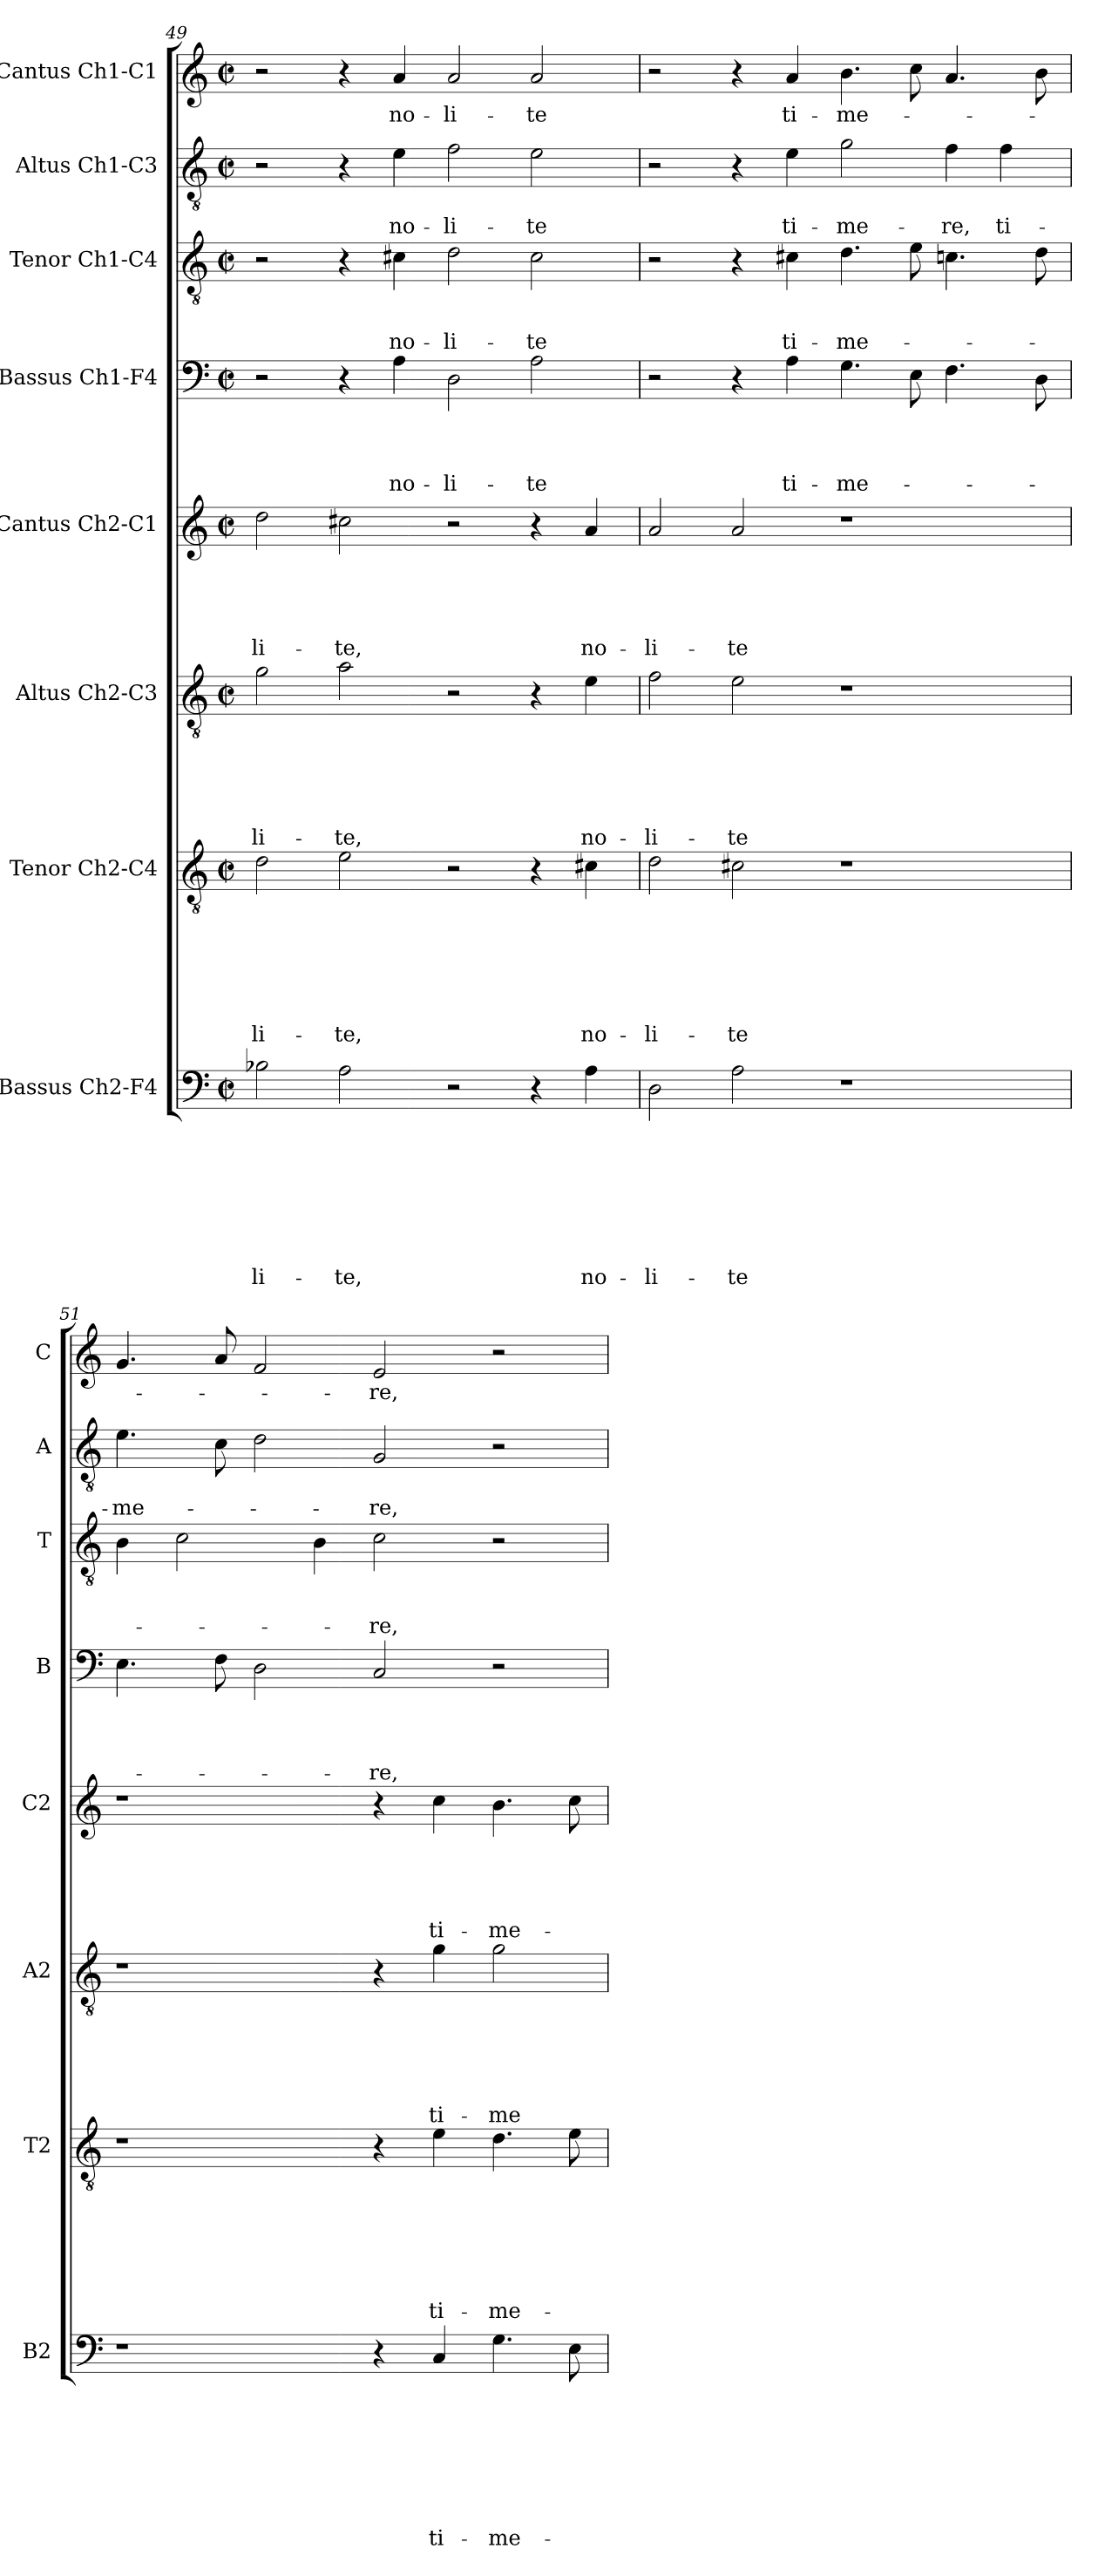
**kern	**text	**text	**text	**text	**text	**text	**text	**text	**kern	**text	**text	**text	**text	**text	**text	**text	**kern	**text	**text	**text	**text	**text	**text	**kern	**text	**text	**text	**text	**text	**kern	**text	**text	**text	**text	**kern	**text	**text	**text	**kern	**text	**text	**kern	**text
*part8	*part8	*part8	*part8	*part8	*part8	*part8	*part8	*part8	*part7	*part7	*part7	*part7	*part7	*part7	*part7	*part7	*part6	*part6	*part6	*part6	*part6	*part6	*part6	*part5	*part5	*part5	*part5	*part5	*part5	*part4	*part4	*part4	*part4	*part4	*part3	*part3	*part3	*part3	*part2	*part2	*part2	*part1	*part1
*staff8	*staff8	*staff8	*staff8	*staff8	*staff8	*staff8	*staff8	*staff8	*staff7	*staff7	*staff7	*staff7	*staff7	*staff7	*staff7	*staff7	*staff6	*staff6	*staff6	*staff6	*staff6	*staff6	*staff6	*staff5	*staff5	*staff5	*staff5	*staff5	*staff5	*staff4	*staff4	*staff4	*staff4	*staff4	*staff3	*staff3	*staff3	*staff3	*staff2	*staff2	*staff2	*staff1	*staff1
*I"Bassus Ch2-F4	*	*	*	*	*	*	*	*	*I"Tenor Ch2-C4	*	*	*	*	*	*	*	*I"Altus Ch2-C3	*	*	*	*	*	*	*I"Cantus Ch2-C1	*	*	*	*	*	*I"Bassus Ch1-F4	*	*	*	*	*I"Tenor Ch1-C4	*	*	*	*I"Altus Ch1-C3	*	*	*I"Cantus Ch1-C1	*
*I'B2	*	*	*	*	*	*	*	*	*I'T2	*	*	*	*	*	*	*	*I'A2	*	*	*	*	*	*	*I'C2	*	*	*	*	*	*I'B	*	*	*	*	*I'T	*	*	*	*I'A	*	*	*I'C	*
*clefF4	*	*	*	*	*	*	*	*	*clefGv2	*	*	*	*	*	*	*	*clefGv2	*	*	*	*	*	*	*clefG2	*	*	*	*	*	*clefF4	*	*	*	*	*clefGv2	*	*	*	*clefGv2	*	*	*clefG2	*
*k[]	*	*	*	*	*	*	*	*	*k[]	*	*	*	*	*	*	*	*k[]	*	*	*	*	*	*	*k[]	*	*	*	*	*	*k[]	*	*	*	*	*k[]	*	*	*	*k[]	*	*	*k[]	*
*C:	*	*	*	*	*	*	*	*	*C:	*	*	*	*	*	*	*	*C:	*	*	*	*	*	*	*C:	*	*	*	*	*	*C:	*	*	*	*	*C:	*	*	*	*C:	*	*	*C:	*
*M2/2	*	*	*	*	*	*	*	*	*M2/2	*	*	*	*	*	*	*	*M2/2	*	*	*	*	*	*	*M2/2	*	*	*	*	*	*M2/2	*	*	*	*	*M2/2	*	*	*	*M2/2	*	*	*M2/2	*
*met(c|)	*	*	*	*	*	*	*	*	*met(c|)	*	*	*	*	*	*	*	*met(c|)	*	*	*	*	*	*	*met(c|)	*	*	*	*	*	*met(c|)	*	*	*	*	*met(c|)	*	*	*	*met(c|)	*	*	*met(c|)	*
=49	=49	=49	=49	=49	=49	=49	=49	=49	=49	=49	=49	=49	=49	=49	=49	=49	=49	=49	=49	=49	=49	=49	=49	=49	=49	=49	=49	=49	=49	=49	=49	=49	=49	=49	=49	=49	=49	=49	=49	=49	=49	=49	=49
!	!	!	!	!	!	!	!	!LO:LY:b	!	!	!	!	!	!	!	!LO:LY:b	!	!	!	!	!	!	!LO:LY:b	!	!	!	!	!	!LO:LY:b	!	!	!	!	!	!	!	!	!	!	!	!	!	!
2B-X\	.	.	.	.	.	.	.	-li-	2d\	.	.	.	.	.	.	-li-	2g\	.	.	.	.	.	-li-	2dd\	.	.	.	.	-li-	2r	.	.	.	.	2r	.	.	.	2r	.	.	2r	.
!	!	!	!	!	!	!	!	!LO:LY:b	!	!	!	!	!	!	!	!LO:LY:b	!	!	!	!	!	!	!LO:LY:b	!	!	!	!	!	!LO:LY:b	!	!	!	!	!	!	!	!	!	!	!	!	!	!
2A\	.	.	.	.	.	.	.	-te,	2e\	.	.	.	.	.	.	-te,	2a\	.	.	.	.	.	-te,	2cc#X\	.	.	.	.	-te,	4r	.	.	.	.	4r	.	.	.	4r	.	.	4r	.
!	!	!	!	!	!	!	!	!	!	!	!	!	!	!	!	!	!	!	!	!	!	!	!	!	!	!	!	!	!	!	!	!	!	!LO:LY:b	!	!	!	!LO:LY:b	!	!	!LO:LY:b	!	!LO:LY:b
.	.	.	.	.	.	.	.	.	.	.	.	.	.	.	.	.	.	.	.	.	.	.	.	.	.	.	.	.	.	4A\	.	.	.	no-	4c#X\	.	.	no-	4e\	.	no-	4a/	no-
!	!	!	!	!	!	!	!	!	!	!	!	!	!	!	!	!	!	!	!	!	!	!	!	!	!	!	!	!	!	!	!	!	!	!LO:LY:b	!	!	!	!LO:LY:b	!	!	!LO:LY:b	!	!LO:LY:b
2r	.	.	.	.	.	.	.	.	2r	.	.	.	.	.	.	.	2r	.	.	.	.	.	.	2r	.	.	.	.	.	2D\	.	.	.	-li-	2d\	.	.	-li-	2f\	.	-li-	2a/	-li-
!	!	!	!	!	!	!	!	!	!	!	!	!	!	!	!	!	!	!	!	!	!	!	!	!	!	!	!	!	!	!	!	!	!	!LO:LY:b	!	!	!	!LO:LY:b	!	!	!LO:LY:b	!	!LO:LY:b
4r	.	.	.	.	.	.	.	.	4r	.	.	.	.	.	.	.	4r	.	.	.	.	.	.	4r	.	.	.	.	.	2A\	.	.	.	-te	2c#\	.	.	-te	2e\	.	-te	2a/	-te
!	!	!	!	!	!	!	!	!LO:LY:b	!	!	!	!	!	!	!	!LO:LY:b	!	!	!	!	!	!	!LO:LY:b	!	!	!	!	!	!LO:LY:b	!	!	!	!	!	!	!	!	!	!	!	!	!	!
4A\	.	.	.	.	.	.	.	no-	4c#X\	.	.	.	.	.	.	no-	4e\	.	.	.	.	.	no-	4a/	.	.	.	.	no-	.	.	.	.	.	.	.	.	.	.	.	.	.	.
=50	=50	=50	=50	=50	=50	=50	=50	=50	=50	=50	=50	=50	=50	=50	=50	=50	=50	=50	=50	=50	=50	=50	=50	=50	=50	=50	=50	=50	=50	=50	=50	=50	=50	=50	=50	=50	=50	=50	=50	=50	=50	=50	=50
!	!	!	!	!	!	!	!	!LO:LY:b	!	!	!	!	!	!	!	!LO:LY:b	!	!	!	!	!	!	!LO:LY:b	!	!	!	!	!	!LO:LY:b	!	!	!	!	!	!	!	!	!	!	!	!	!	!
2D\	.	.	.	.	.	.	.	-li-	2d\	.	.	.	.	.	.	-li-	2f\	.	.	.	.	.	-li-	2a/	.	.	.	.	-li-	2r	.	.	.	.	2r	.	.	.	2r	.	.	2r	.
!	!	!	!	!	!	!	!	!LO:LY:b	!	!	!	!	!	!	!	!LO:LY:b	!	!	!	!	!	!	!LO:LY:b	!	!	!	!	!	!LO:LY:b	!	!	!	!	!	!	!	!	!	!	!	!	!	!
2A\	.	.	.	.	.	.	.	-te	2c#X\	.	.	.	.	.	.	-te	2e\	.	.	.	.	.	-te	2a/	.	.	.	.	-te	4r	.	.	.	.	4r	.	.	.	4r	.	.	4r	.
!	!	!	!	!	!	!	!	!	!	!	!	!	!	!	!	!	!	!	!	!	!	!	!	!	!	!	!	!	!	!	!	!	!	!LO:LY:b	!	!	!	!LO:LY:b	!	!	!LO:LY:b	!	!LO:LY:b
.	.	.	.	.	.	.	.	.	.	.	.	.	.	.	.	.	.	.	.	.	.	.	.	.	.	.	.	.	.	4A\	.	.	.	ti-	4c#X\	.	.	ti-	4e\	.	ti-	4a/	ti-
!	!	!	!	!	!	!	!	!	!	!	!	!	!	!	!	!	!	!	!	!	!	!	!	!	!	!	!	!	!	!	!	!	!	!LO:LY:b	!	!	!	!LO:LY:b	!	!	!LO:LY:b	!	!LO:LY:b
1r	.	.	.	.	.	.	.	.	1r	.	.	.	.	.	.	.	1r	.	.	.	.	.	.	1r	.	.	.	.	.	4.G\	.	.	.	-me-	4.d\	.	.	-me-	2g\	.	-me-	4.b\	-me-
.	.	.	.	.	.	.	.	.	.	.	.	.	.	.	.	.	.	.	.	.	.	.	.	.	.	.	.	.	.	8E\	.	.	.	.	8e\	.	.	.	.	.	.	8cc\	.
!	!	!	!	!	!	!	!	!	!	!	!	!	!	!	!	!	!	!	!	!	!	!	!	!	!	!	!	!	!	!	!	!	!	!	!	!	!	!	!	!	!LO:LY:b	!	!
.	.	.	.	.	.	.	.	.	.	.	.	.	.	.	.	.	.	.	.	.	.	.	.	.	.	.	.	.	.	4.F\	.	.	.	.	4.cn\	.	.	.	4f\	.	-re,	4.a/	.
!	!	!	!	!	!	!	!	!	!	!	!	!	!	!	!	!	!	!	!	!	!	!	!	!	!	!	!	!	!	!	!	!	!	!	!	!	!	!	!	!	!LO:LY:b	!	!
.	.	.	.	.	.	.	.	.	.	.	.	.	.	.	.	.	.	.	.	.	.	.	.	.	.	.	.	.	.	.	.	.	.	.	.	.	.	.	4f\	.	ti-	.	.
.	.	.	.	.	.	.	.	.	.	.	.	.	.	.	.	.	.	.	.	.	.	.	.	.	.	.	.	.	.	8D\	.	.	.	.	8d\	.	.	.	.	.	.	8b\	.
=51	=51	=51	=51	=51	=51	=51	=51	=51	=51	=51	=51	=51	=51	=51	=51	=51	=51	=51	=51	=51	=51	=51	=51	=51	=51	=51	=51	=51	=51	=51	=51	=51	=51	=51	=51	=51	=51	=51	=51	=51	=51	=51	=51
!	!	!	!	!	!	!	!	!	!	!	!	!	!	!	!	!	!	!	!	!	!	!	!	!	!	!	!	!	!	!	!	!	!	!	!	!	!	!	!	!	!LO:LY:b	!	!
1r	.	.	.	.	.	.	.	.	1r	.	.	.	.	.	.	.	1r	.	.	.	.	.	.	1r	.	.	.	.	.	4.E\	.	.	.	.	4B\	.	.	.	4.e\	.	-me-	4.g/	.
.	.	.	.	.	.	.	.	.	.	.	.	.	.	.	.	.	.	.	.	.	.	.	.	.	.	.	.	.	.	.	.	.	.	.	2c\	.	.	.	.	.	.	.	.
.	.	.	.	.	.	.	.	.	.	.	.	.	.	.	.	.	.	.	.	.	.	.	.	.	.	.	.	.	.	8F\	.	.	.	.	.	.	.	.	8c\	.	.	8a/	.
.	.	.	.	.	.	.	.	.	.	.	.	.	.	.	.	.	.	.	.	.	.	.	.	.	.	.	.	.	.	2D\	.	.	.	.	.	.	.	.	2d\	.	.	2f/	.
.	.	.	.	.	.	.	.	.	.	.	.	.	.	.	.	.	.	.	.	.	.	.	.	.	.	.	.	.	.	.	.	.	.	.	4B\	.	.	.	.	.	.	.	.
!	!	!	!	!	!	!	!	!	!	!	!	!	!	!	!	!	!	!	!	!	!	!	!	!	!	!	!	!	!	!	!	!	!	!LO:LY:b	!	!	!	!LO:LY:b	!	!	!LO:LY:b	!	!LO:LY:b
4r	.	.	.	.	.	.	.	.	4r	.	.	.	.	.	.	.	4r	.	.	.	.	.	.	4r	.	.	.	.	.	2C/	.	.	.	-re,	2c\	.	.	-re,	2G/	.	-re,	2e/	-re,
!	!	!	!	!	!	!	!	!LO:LY:b	!	!	!	!	!	!	!	!LO:LY:b	!	!	!	!	!	!	!LO:LY:b	!	!	!	!	!	!LO:LY:b	!	!	!	!	!	!	!	!	!	!	!	!	!	!
4C/	.	.	.	.	.	.	.	ti-	4e\	.	.	.	.	.	.	ti-	4g\	.	.	.	.	.	ti-	4cc\	.	.	.	.	ti-	.	.	.	.	.	.	.	.	.	.	.	.	.	.
!	!	!	!	!	!	!	!	!LO:LY:b	!	!	!	!	!	!	!	!LO:LY:b	!	!	!	!	!	!	!LO:LY:b	!	!	!	!	!	!LO:LY:b	!	!	!	!	!	!	!	!	!	!	!	!	!	!
4.G\	.	.	.	.	.	.	.	-me-	4.d\	.	.	.	.	.	.	-me-	2g\	.	.	.	.	.	-me-	4.b\	.	.	.	.	-me-	2r	.	.	.	.	2r	.	.	.	2r	.	.	2r	.
8E\	.	.	.	.	.	.	.	.	8e\	.	.	.	.	.	.	.	.	.	.	.	.	.	.	8cc\	.	.	.	.	.	.	.	.	.	.	.	.	.	.	.	.	.	.	.
=	=	=	=	=	=	=	=	=	=	=	=	=	=	=	=	=	=	=	=	=	=	=	=	=	=	=	=	=	=	=	=	=	=	=	=	=	=	=	=	=	=	=	=
*-	*-	*-	*-	*-	*-	*-	*-	*-	*-	*-	*-	*-	*-	*-	*-	*-	*-	*-	*-	*-	*-	*-	*-	*-	*-	*-	*-	*-	*-	*-	*-	*-	*-	*-	*-	*-	*-	*-	*-	*-	*-	*-	*-
